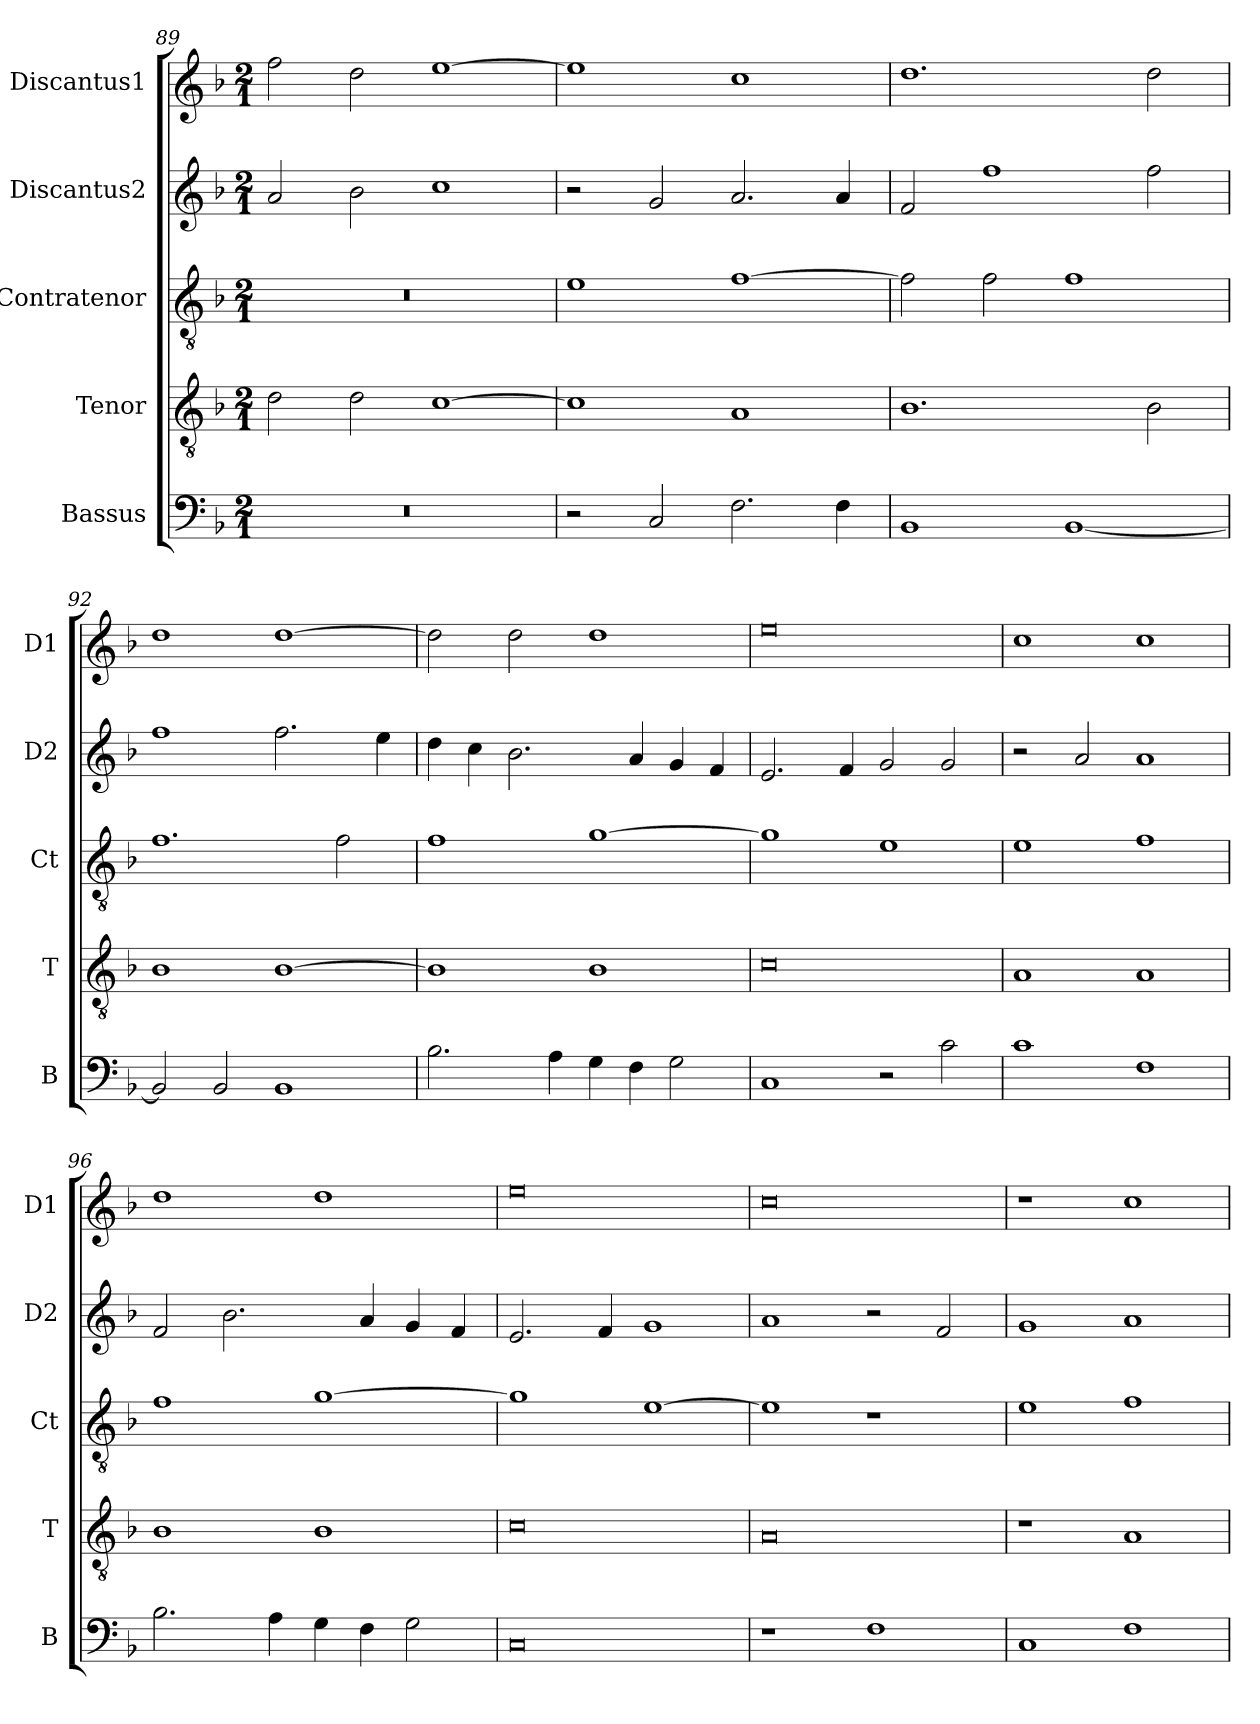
**kern	**kern	**kern	**kern	**kern
*part5	*part4	*part3	*part2	*part1
*staff5	*staff4	*staff3	*staff2	*staff1
*I"Bassus	*I"Tenor	*I"Contratenor	*I"Discantus2	*I"Discantus1
*I'B	*I'T	*I'Ct	*I'D2	*I'D1
*clefF4	*clefGv2	*clefGv2	*clefG2	*clefG2
*k[b-]	*k[b-]	*k[b-]	*k[b-]	*k[b-]
*M2/1	*M2/1	*M2/1	*M2/1	*M2/1
=89	=89	=89	=89	=89
0r	2d\	0r	2a/	2ff\
.	2d\	.	2b-\	2dd\
.	[1c	.	1cc	[1ee
=90	=90	=90	=90	=90
2r	1c]	1e	2r	1ee]
2C/	.	.	2g/	.
2.F\	1A	[1f	2.a/	1cc
4F\	.	.	4a/	.
=91	=91	=91	=91	=91
1BB-	1.B-	2f\]	2f/	1.dd
.	.	2f\	1ff	.
[1BB-	.	1f	.	.
.	2B-\	.	2ff\	2dd\
=92	=92	=92	=92	=92
2BB-/]	1B-	1.f	1ff	1dd
2BB-/	.	.	.	.
1BB-	[1B-	.	2.ff\	[1dd
.	.	2f\	.	.
.	.	.	4ee\	.
=93	=93	=93	=93	=93
2.B-\	1B-]	1f	4dd\	2dd\]
.	.	.	4cc\	.
.	.	.	2.b-\	2dd\
4A\	.	.	.	.
4G\	1B-	[1g	.	1dd
4F\	.	.	4a/	.
2G\	.	.	4g/	.
.	.	.	4f/	.
=94	=94	=94	=94	=94
1C	0c	1g]	2.e/	0ee
.	.	.	4f/	.
2r	.	1e	2g/	.
2c\	.	.	2g/	.
=95	=95	=95	=95	=95
1c	1A	1e	2r	1cc
.	.	.	2a/	.
1F	1A	1f	1a	1cc
=96	=96	=96	=96	=96
2.B-\	1B-	1f	2f/	1dd
.	.	.	2.b-\	.
4A\	.	.	.	.
4G\	1B-	[1g	.	1dd
4F\	.	.	4a/	.
2G\	.	.	4g/	.
.	.	.	4f/	.
=97	=97	=97	=97	=97
0C	0c	1g]	2.e/	0ee
.	.	.	4f/	.
.	.	[1e	1g	.
=98	=98	=98	=98	=98
1r	0A	1e]	1a	0cc
1F	.	1r	2r	.
.	.	.	2f/	.
=99	=99	=99	=99	=99
1C	1r	1e	1g	1r
1F	1A	1f	1a	1cc
=	=	=	=	=
*-	*-	*-	*-	*-
